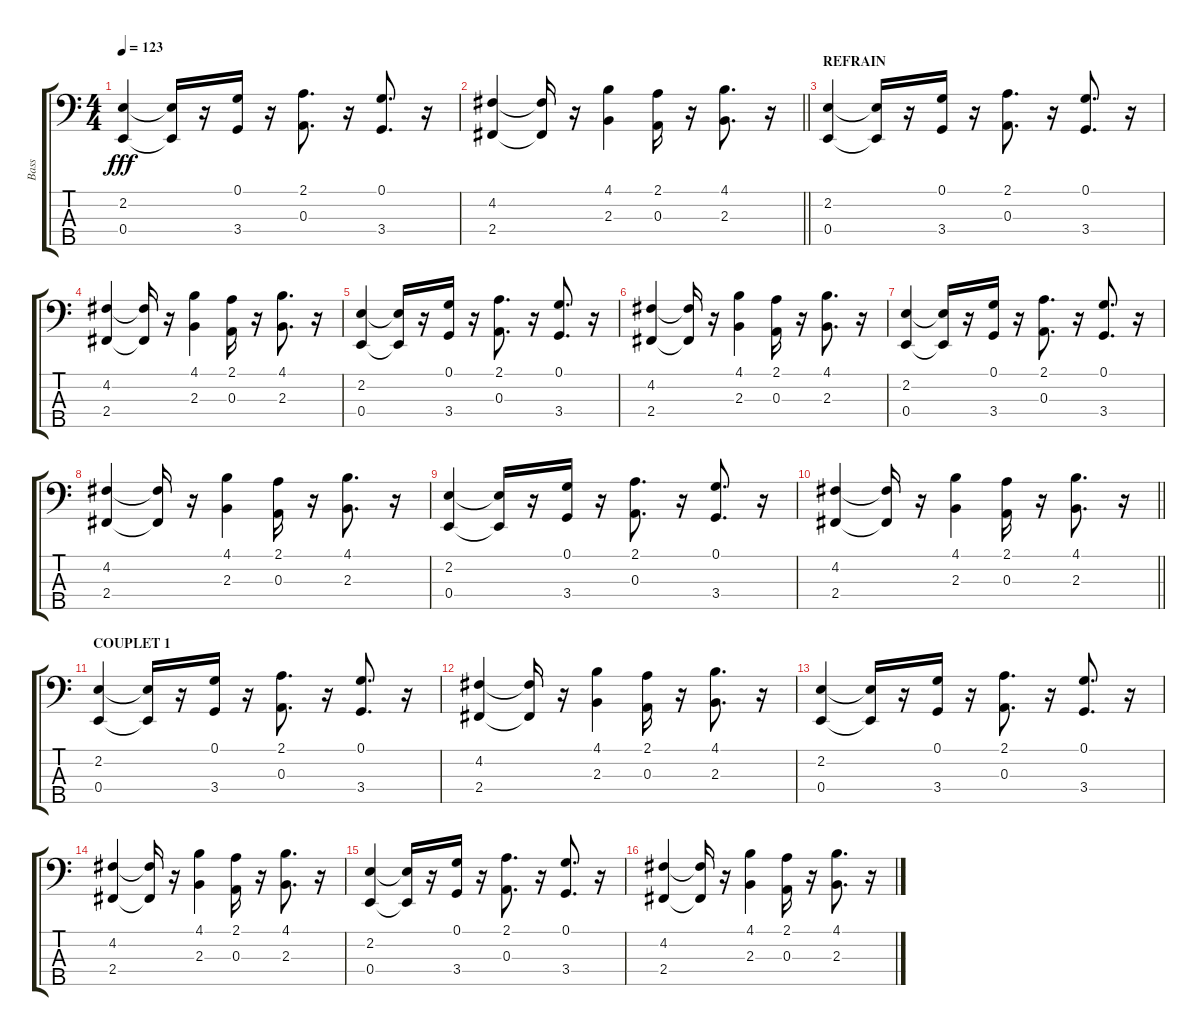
\track ("Bass" "Bass") {instrument electricbassfinger}
\staff {score tabs}
\tuning (G2 D2 A1 E1 B0) {hide}
\ts (4 4)
\tempo 123
\clef f4
\ks c
(2.2 0.4).4{dy fff} (2.2{t} 0.4{t}).16 r.16 (0.1 3.4).16 r.16 (2.1 0.3).8{d} r.16 (0.1 3.4).8{d} r.16 |
\barLineRight lightlight
(4.2 2.4).4 (4.2{t} 2.4{t}).16 r.16 (4.1 2.3).4 (2.1 0.3).16 r.16 (4.1 2.3).8{d} r.16 |
\section ("" "REFRAIN")
(2.2 0.4).4 (2.2{t} 0.4{t}).16 r.16 (0.1 3.4).16 r.16 (2.1 0.3).8{d} r.16 (0.1 3.4).8{d} r.16 |
(4.2 2.4).4 (4.2{t} 2.4{t}).16 r.16 (4.1 2.3).4 (2.1 0.3).16 r.16 (4.1 2.3).8{d} r.16 |
(2.2 0.4).4 (2.2{t} 0.4{t}).16 r.16 (0.1 3.4).16 r.16 (2.1 0.3).8{d} r.16 (0.1 3.4).8{d} r.16 |
(4.2 2.4).4 (4.2{t} 2.4{t}).16 r.16 (4.1 2.3).4 (2.1 0.3).16 r.16 (4.1 2.3).8{d} r.16 |
(2.2 0.4).4 (2.2{t} 0.4{t}).16 r.16 (0.1 3.4).16 r.16 (2.1 0.3).8{d} r.16 (0.1 3.4).8{d} r.16 |
(4.2 2.4).4 (4.2{t} 2.4{t}).16 r.16 (4.1 2.3).4 (2.1 0.3).16 r.16 (4.1 2.3).8{d} r.16 |
(2.2 0.4).4 (2.2{t} 0.4{t}).16 r.16 (0.1 3.4).16 r.16 (2.1 0.3).8{d} r.16 (0.1 3.4).8{d} r.16 |
\barLineRight lightlight
(4.2 2.4).4 (4.2{t} 2.4{t}).16 r.16 (4.1 2.3).4 (2.1 0.3).16 r.16 (4.1 2.3).8{d} r.16 |
\section ("" "COUPLET 1")
(2.2 0.4).4 (2.2{t} 0.4{t}).16 r.16 (0.1 3.4).16 r.16 (2.1 0.3).8{d} r.16 (0.1 3.4).8{d} r.16 |
(4.2 2.4).4 (4.2{t} 2.4{t}).16 r.16 (4.1 2.3).4 (2.1 0.3).16 r.16 (4.1 2.3).8{d} r.16 |
(2.2 0.4).4 (2.2{t} 0.4{t}).16 r.16 (0.1 3.4).16 r.16 (2.1 0.3).8{d} r.16 (0.1 3.4).8{d} r.16 |
(4.2 2.4).4 (4.2{t} 2.4{t}).16 r.16 (4.1 2.3).4 (2.1 0.3).16 r.16 (4.1 2.3).8{d} r.16 |
(2.2 0.4).4 (2.2{t} 0.4{t}).16 r.16 (0.1 3.4).16 r.16 (2.1 0.3).8{d} r.16 (0.1 3.4).8{d} r.16 |
(4.2 2.4).4 (4.2{t} 2.4{t}).16 r.16 (4.1 2.3).4 (2.1 0.3).16 r.16 (4.1 2.3).8{d} r.16
